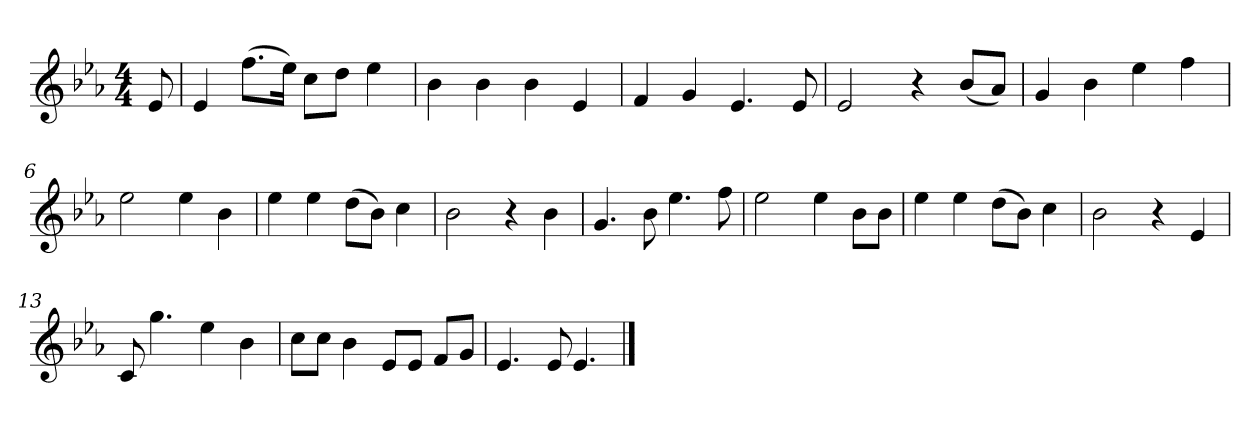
**kern
*part1
*staff1
*clefG2
*k[b-e-a-]
*E-:
*M4/4
*MM110
=
8e-
=1
4e-
(8.ff\L
16ee-\Jk)
8cc\L
8dd\J
4ee-
=2
4b-
4b-
4b-
4e-
=3
4f
4g
4.e-
8e-
=4
2e-
4r
(8b-/L
8a-/J)
=5
4g
4b-
4ee-
4ff
=6
2ee-
4ee-
4b-
=7
4ee-
4ee-
(8dd\L
8b-\J)
4cc
=8
2b-
4r
4b-
=9
4.g
8b-
4.ee-
8ff
=10
2ee-
4ee-
8b-\L
8b-\J
=11
4ee-
4ee-
(8dd\L
8b-\J)
4cc
=12
2b-
4r
4e-
=13
8c
4.gg
4ee-
4b-
=14
8cc\L
8cc\J
4b-
8e-/L
8e-/J
8f/L
8g/J
=15
4.e-
8e-
4.e-
==
*-
